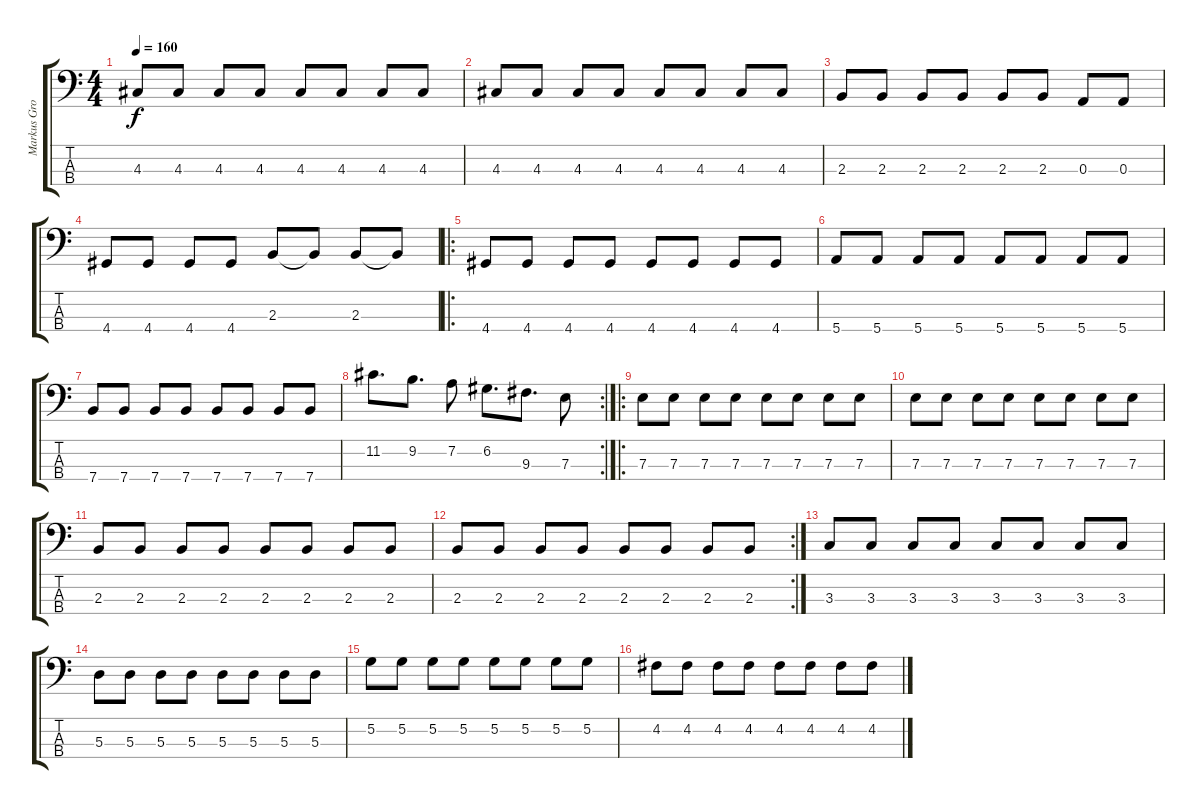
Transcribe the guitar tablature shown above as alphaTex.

\track ("Markus Grosskopf" "Markus Gro") {instrument electricbassfinger}
\staff {score tabs}
\tuning (G2 D2 A1 E1) {hide}
\ts (4 4)
\tempo 160
\clef f4
\ks c
4.3.8{dy f} 4.3.8 4.3.8 4.3.8 4.3.8 4.3.8 4.3.8 4.3.8 |
4.3.8 4.3.8 4.3.8 4.3.8 4.3.8 4.3.8 4.3.8 4.3.8 |
2.3.8 2.3.8 2.3.8 2.3.8 2.3.8 2.3.8 0.3.8 0.3.8 |
4.4.8 4.4.8 4.4.8 4.4.8 2.3.8 2.3{t}.8 2.3.8 2.3{t}.8 |
\ro
4.4.8 4.4.8 4.4.8 4.4.8 4.4.8 4.4.8 4.4.8 4.4.8 |
5.4.8 5.4.8 5.4.8 5.4.8 5.4.8 5.4.8 5.4.8 5.4.8 |
7.4.8 7.4.8 7.4.8 7.4.8 7.4.8 7.4.8 7.4.8 7.4.8 |
\rc 2
11.2.8{d} 9.2.8{d} 7.2.8 6.2.8{d} 9.3.8{d} 7.3.8 |
\ro
7.3.8 7.3.8 7.3.8 7.3.8 7.3.8 7.3.8 7.3.8 7.3.8 |
7.3.8 7.3.8 7.3.8 7.3.8 7.3.8 7.3.8 7.3.8 7.3.8 |
2.3.8 2.3.8 2.3.8 2.3.8 2.3.8 2.3.8 2.3.8 2.3.8 |
\rc 2
2.3.8 2.3.8 2.3.8 2.3.8 2.3.8 2.3.8 2.3.8 2.3.8 |
3.3.8 3.3.8 3.3.8 3.3.8 3.3.8 3.3.8 3.3.8 3.3.8 |
5.3.8 5.3.8 5.3.8 5.3.8 5.3.8 5.3.8 5.3.8 5.3.8 |
5.2.8 5.2.8 5.2.8 5.2.8 5.2.8 5.2.8 5.2.8 5.2.8 |
4.2.8 4.2.8 4.2.8 4.2.8 4.2.8 4.2.8 4.2.8 4.2.8
